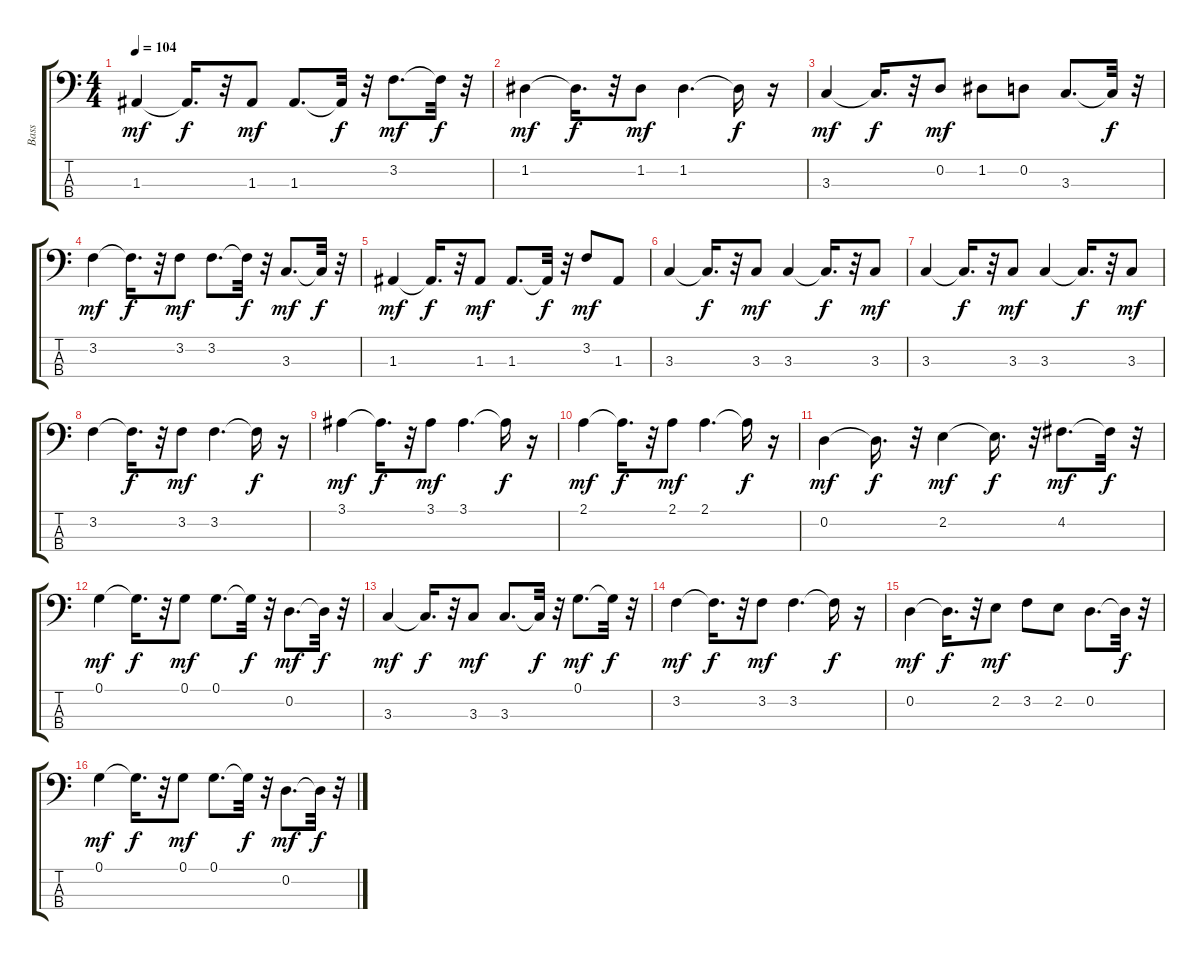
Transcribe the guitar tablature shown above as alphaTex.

\track ("Bass" "Bass") {instrument electricbassfinger}
\staff {score tabs}
\tuning (G2 D2 A1 E1) {hide}
\ts (4 4)
\tempo 104
\clef f4
\ks c
1.3.4{dy mf} 1.3{t}.16{d dy f} r.32 1.3.8{dy mf} 1.3.8{d} 1.3{t}.32{dy f} r.32 3.2.8{d dy mf} 3.2{t}.32{dy f} r.32 |
1.2.4{dy mf} 1.2{t}.16{d dy f} r.32 1.2.8{dy mf} 1.2.4{d} 1.2{t}.16{dy f} r.16 |
3.3.4{dy mf} 3.3{t}.16{d dy f} r.32 0.2.8{dy mf} 1.2.8 0.2.8 3.3.8{d} 3.3{t}.32{dy f} r.32 |
3.2.4{dy mf} 3.2{t}.16{d dy f} r.32 3.2.8{dy mf} 3.2.8{d} 3.2{t}.32{dy f} r.32 3.3.8{d dy mf} 3.3{t}.32{dy f} r.32 |
1.3.4{dy mf} 1.3{t}.16{d dy f} r.32 1.3.8{dy mf} 1.3.8{d} 1.3{t}.32{dy f} r.32 3.2.8{dy mf} 1.3.8 |
3.3.4 3.3{t}.16{d dy f} r.32 3.3.8{dy mf} 3.3.4 3.3{t}.16{d dy f} r.32 3.3.8{dy mf} |
3.3.4 3.3{t}.16{d dy f} r.32 3.3.8{dy mf} 3.3.4 3.3{t}.16{d dy f} r.32 3.3.8{dy mf} |
3.2.4 3.2{t}.16{d dy f} r.32 3.2.8{dy mf} 3.2.4{d} 3.2{t}.16{dy f} r.16 |
3.1.4{dy mf} 3.1{t}.16{d dy f} r.32 3.1.8{dy mf} 3.1.4{d} 3.1{t}.16{dy f} r.16 |
2.1.4{dy mf} 2.1{t}.16{d dy f} r.32 2.1.8{dy mf} 2.1.4{d} 2.1{t}.16{dy f} r.16 |
0.2.4{dy mf} 0.2{t}.16{d dy f} r.32 2.2.4{dy mf} 2.2{t}.16{d dy f} r.32 4.2.8{d dy mf} 4.2{t}.32{dy f} r.32 |
0.1.4{dy mf} 0.1{t}.16{d dy f} r.32 0.1.8{dy mf} 0.1.8{d} 0.1{t}.32{dy f} r.32 0.2.8{d dy mf} 0.2{t}.32{dy f} r.32 |
3.3.4{dy mf} 3.3{t}.16{d dy f} r.32 3.3.8{dy mf} 3.3.8{d} 3.3{t}.32{dy f} r.32 0.1.8{d dy mf} 0.1{t}.32{dy f} r.32 |
3.2.4{dy mf} 3.2{t}.16{d dy f} r.32 3.2.8{dy mf} 3.2.4{d} 3.2{t}.16{dy f} r.16 |
0.2.4{dy mf} 0.2{t}.16{d dy f} r.32 2.2.8{dy mf} 3.2.8 2.2.8 0.2.8{d} 0.2{t}.32{dy f} r.32 |
0.1.4{dy mf} 0.1{t}.16{d dy f} r.32 0.1.8{dy mf} 0.1.8{d} 0.1{t}.32{dy f} r.32 0.2.8{d dy mf} 0.2{t}.32{dy f} r.32
